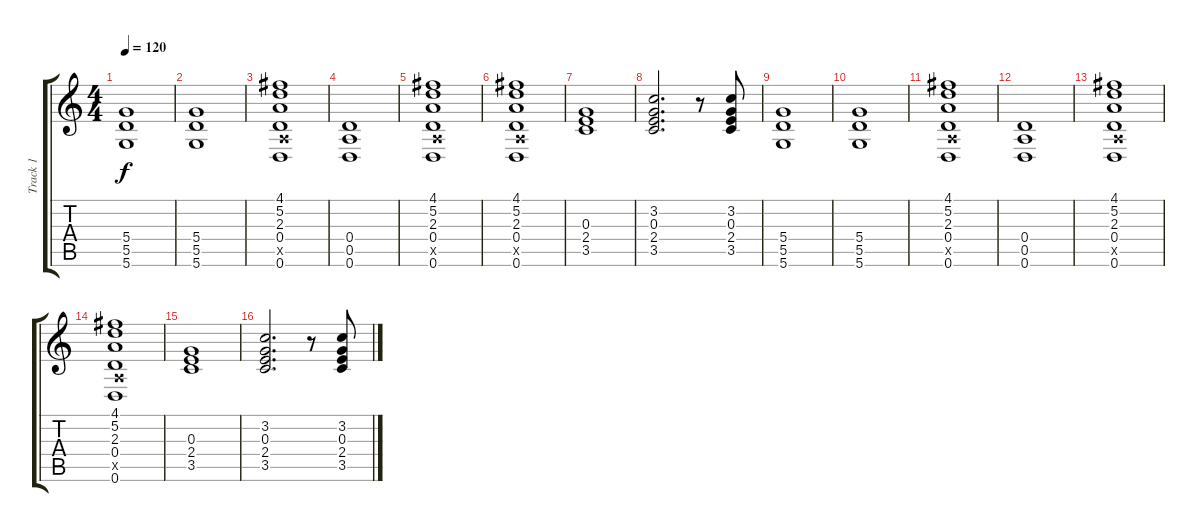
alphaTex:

\track ("Track 1" "Track 1") {instrument acousticguitarsteel}
\staff {score tabs}
\tuning (D4 A3 G3 D3 A2 D2) {hide}
\ts (4 4)
\tempo 120
\clef g2
\ks c
(5.4 5.5 5.6).1{dy f} |
(5.4 5.5 5.6).1 |
(4.1 5.2 2.3 0.4 0.5{x} 0.6).1 |
(0.4 0.5 0.6).1 |
(4.1 5.2 2.3 0.4 0.5{x} 0.6).1 |
(4.1 5.2 2.3 0.4 0.5{x} 0.6).1 |
(0.3 2.4 3.5).1 |
(3.2 0.3 2.4 3.5).2{d} r.8 (3.2 0.3 2.4 3.5).8 |
(5.4 5.5 5.6).1 |
(5.4 5.5 5.6).1 |
(4.1 5.2 2.3 0.4 0.5{x} 0.6).1 |
(0.4 0.5 0.6).1 |
(4.1 5.2 2.3 0.4 0.5{x} 0.6).1 |
(4.1 5.2 2.3 0.4 0.5{x} 0.6).1 |
(0.3 2.4 3.5).1 |
(3.2 0.3 2.4 3.5).2{d} r.8 (3.2 0.3 2.4 3.5).8
